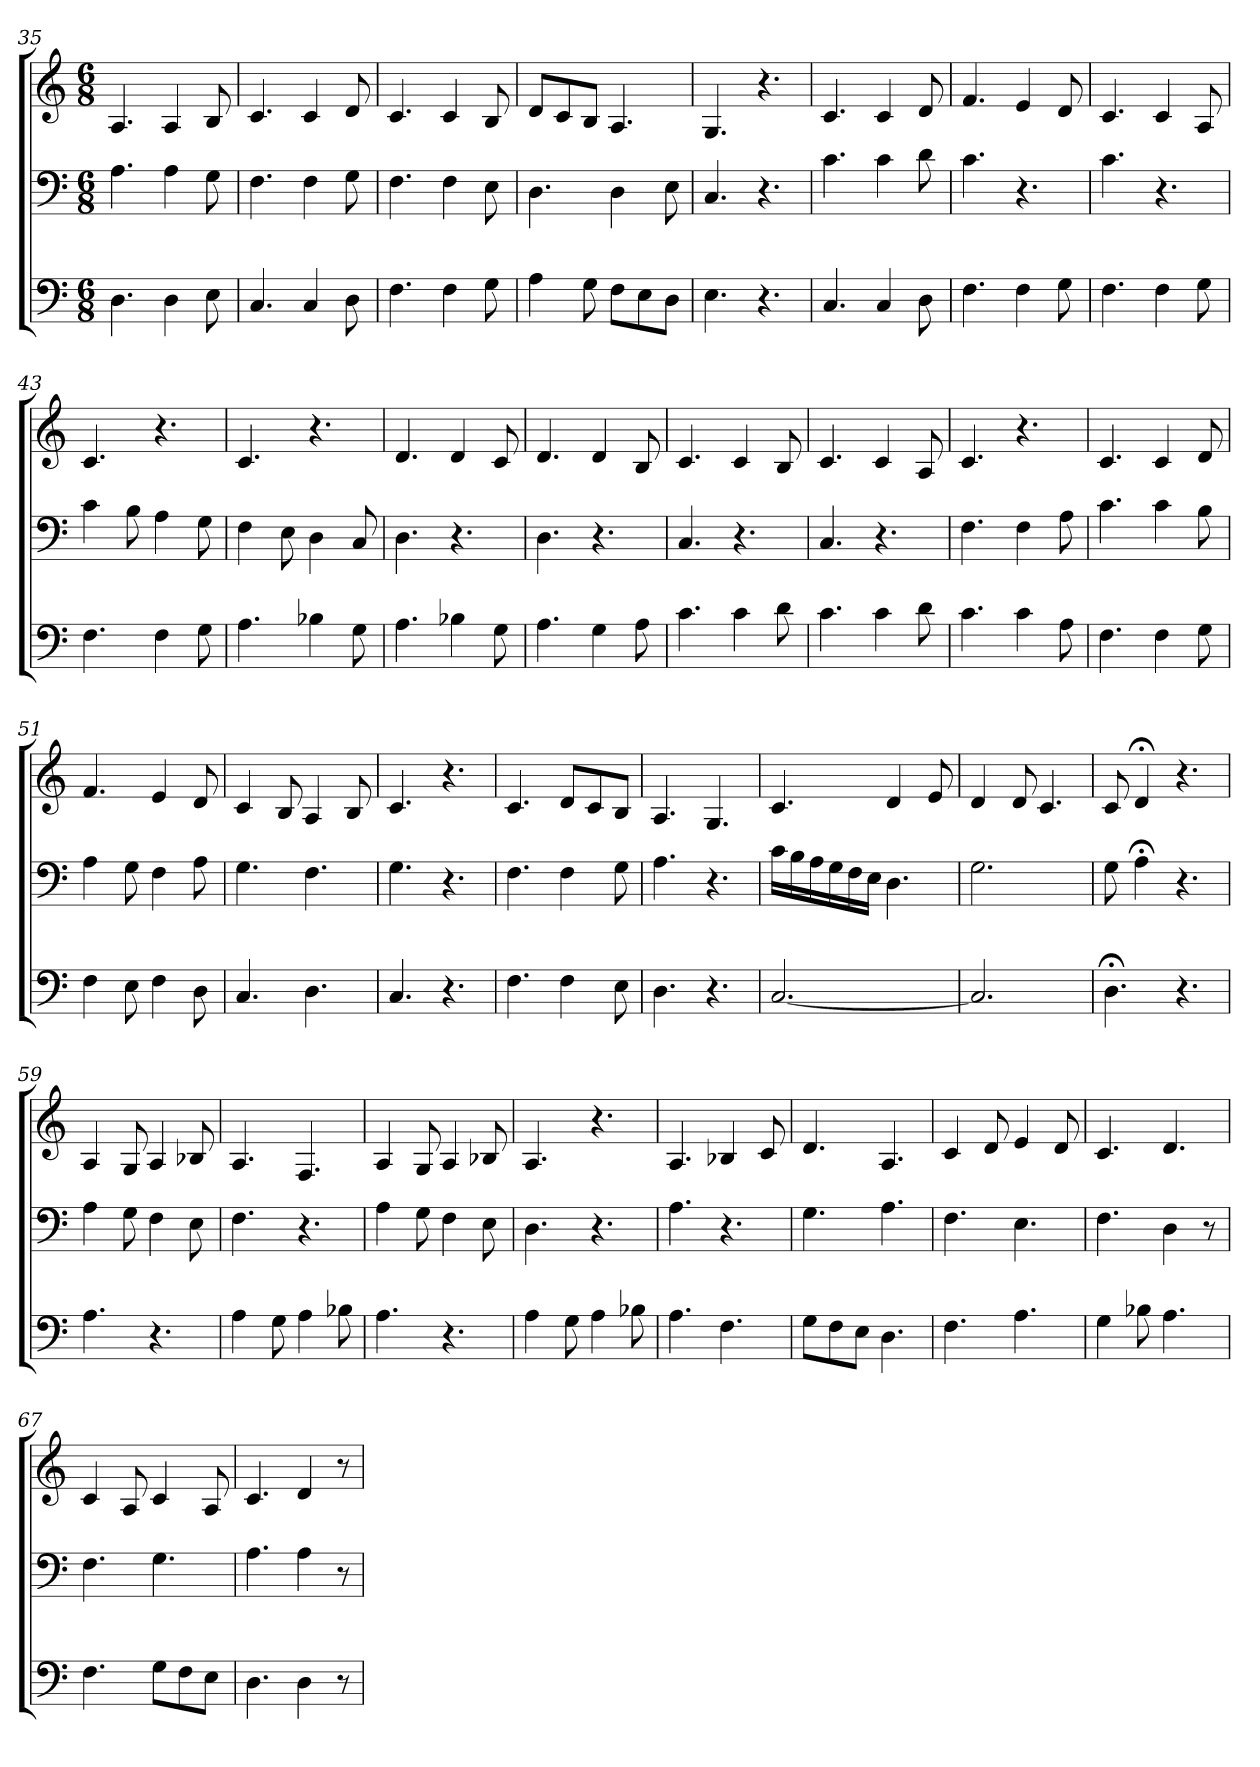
**kern	**kern	**kern
*part3	*part2	*part1
*staff3	*staff2	*staff1
*M6/8	*M6/8	*M6/8
=35	=35	=35
4.D	4.A	4.A
4D	4A	4A
8E	8G	8B
=36	=36	=36
4.C	4.F	4.c
4C	4F	4c
8D	8G	8d
=37	=37	=37
4.F	4.F	4.c
4F	4F	4c
8G	8E	8B
=38	=38	=38
4A	4.D	8dL
.	.	8c
8G	.	8BJ
8FL	4D	4.A
8E	.	.
8DJ	8E	.
=39	=39	=39
4.E	4.C	4.G
4.r	4.r	4.r
=40	=40	=40
4.C	4.c	4.c
4C	4c	4c
8D	8d	8d
=41	=41	=41
4.F	4.c	4.f
4F	4.r	4e
8G	.	8d
=42	=42	=42
4.F	4.c	4.c
4F	4.r	4c
8G	.	8A
=43	=43	=43
4.F	4c	4.c
.	8B	.
4F	4A	4.r
8G	8G	.
=44	=44	=44
4.A	4F	4.c
.	8E	.
4B-X	4D	4.r
8G	8C	.
=45	=45	=45
4.A	4.D	4.d
4B-X	4.r	4d
8G	.	8c
=46	=46	=46
4.A	4.D	4.d
4G	4.r	4d
8A	.	8B
=47	=47	=47
4.c	4.C	4.c
4c	4.r	4c
8d	.	8B
=48	=48	=48
4.c	4.C	4.c
4c	4.r	4c
8d	.	8A
=49	=49	=49
4.c	4.F	4.c
4c	4F	4.r
8A	8A	.
=50	=50	=50
4.F	4.c	4.c
4F	4c	4c
8G	8B	8d
=51	=51	=51
4F	4A	4.f
8E	8G	.
4F	4F	4e
8D	8A	8d
=52	=52	=52
4.C	4.G	4c
.	.	8B
4.D	4.F	4A
.	.	8B
=53	=53	=53
4.C	4.G	4.c
4.r	4.r	4.r
=54	=54	=54
4.F	4.F	4.c
4F	4F	8dL
.	.	8c
8E	8G	8BJ
=55	=55	=55
4.D	4.A	4.A
4.r	4.r	4.G
=56	=56	=56
[2.C	16cLL	4.c
.	16B	.
.	16A	.
.	16G	.
.	16F	.
.	16EJJ	.
.	4.D	4d
.	.	8e
=57	=57	=57
2.C]	2.G	4d
.	.	8d
.	.	4.c
=58	=58	=58
4.D;<	8G	8c
.	4A;<	4d;<
4.r	4.r	4.r
=59	=59	=59
4.A	4A	4A
.	8G	8G
4.r	4F	4A
.	8E	8B-X
=60	=60	=60
4A	4.F	4.A
8G	.	.
4A	4.r	4.F
8B-X	.	.
=61	=61	=61
4.A	4A	4A
.	8G	8G
4.r	4F	4A
.	8E	8B-X
=62	=62	=62
4A	4.D	4.A
8G	.	.
4A	4.r	4.r
8B-X	.	.
=63	=63	=63
4.A	4.A	4.A
4.F	4.r	4B-X
.	.	8c
=64	=64	=64
8GL	4.G	4.d
8F	.	.
8EJ	.	.
4.D	4.A	4.A
=65	=65	=65
4.F	4.F	4c
.	.	8d
4.A	4.E	4e
.	.	8d
=66	=66	=66
4G	4.F	4.c
8B-X	.	.
4.A	4D	4.d
.	8r	.
=67	=67	=67
4.F	4.F	4c
.	.	8A
8GL	4.G	4c
8F	.	.
8EJ	.	8A
=68	=68	=68
4.D	4.A	4.c
4D	4A	4d
8r	8r	8r
=	=	=
*-	*-	*-
